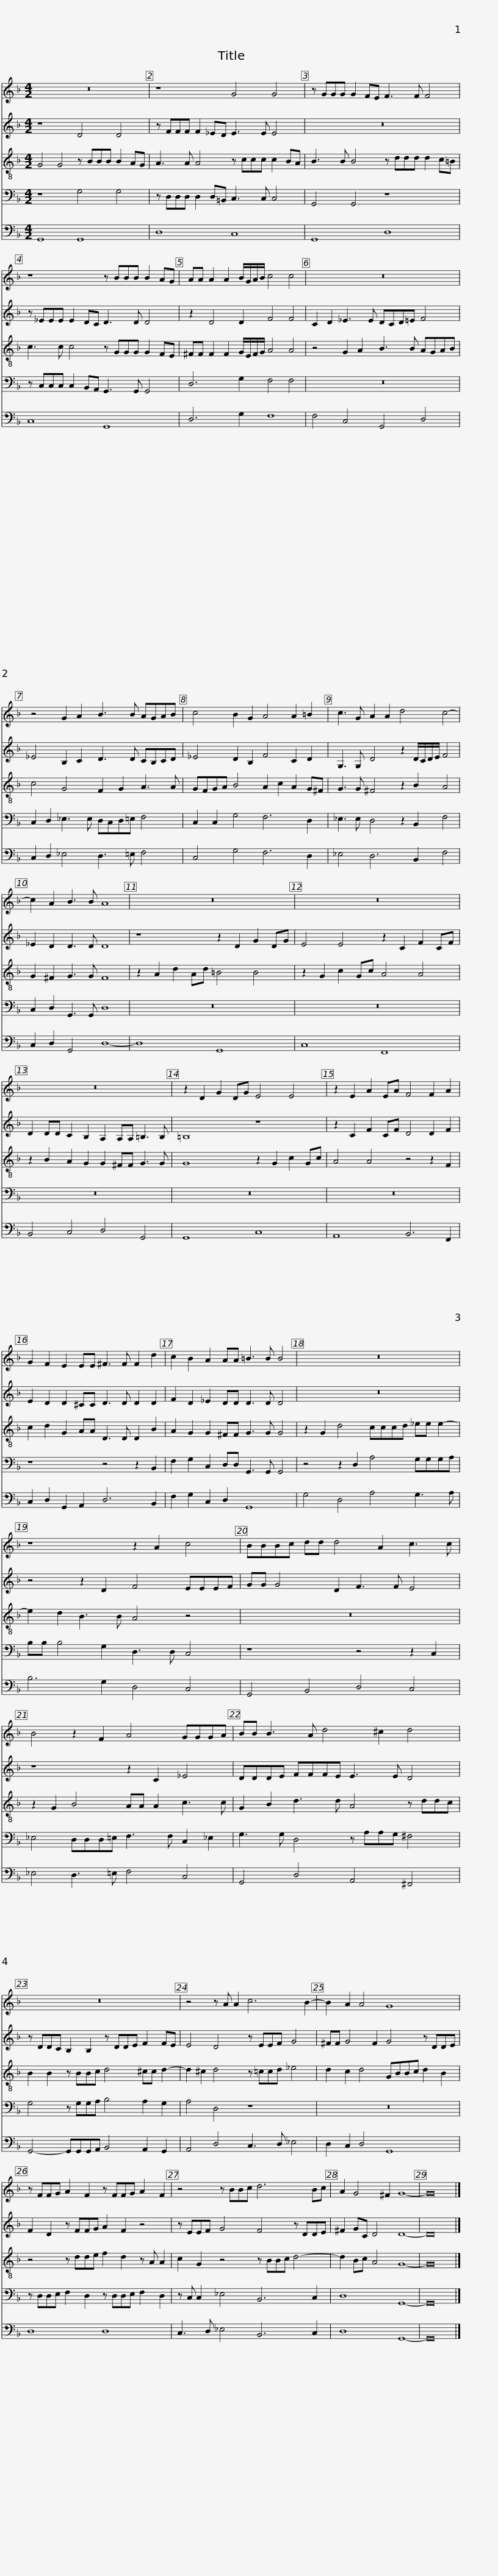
X:1
%%score 1 2 3 4 5
L:1/8
M:4/2
I:linebreak $
K:F
V:1 treble
V:2 treble
V:3 treble-8
V:4 bass
V:5 bass
V:1
 z16 | z8 G4 G4 |$ z GGG G2 FE F3 F F4 | z8 z BBB B2 AG |$ AA A2 A2 B/G/A/B/ c4 c4 | %5
 z16 |$ z4 G2 A2 B3 B AGAB | c4 B2 G2 A4 A2 =B2 |$ c3 G A2 A2 d4 c4- | c2 A2 B3 B A8 | %10
 z16 |$ z16 |$ z16 | z2 D2 G2 DG E4 E4 | z2 E2 A2 EA F4 F2 A2 |$ %15
 G2 F2 E2 EE ^F3 F F2 d2 |$ c2 B2 A2 AA =B3 B B4 | z16 | z8 z2 A2 c4 |$ BBBc dd d4 A2 c3 c |$ %20
 B4 z2 F2 A4 GGGA | BB B3 A d4 ^c2 d4 |$ z16 | z4 z A A2 c6 B2- |$ B2 A2 A4 G8 | %25
 z FFG A2 F2 z FFG A2 F2 |$ z4 z BBc d6 Bc | A2 G4 ^F2 G8- | G16 |] %29
V:2
 z8 D4 D4 | z FFF F2 _ED E3 E E4 |$ z16 | z _EEE E2 DC D3 D D4 |$ z2 D4 D2 F4 F4 | %5
 C2 D2 _E3 E DCD=E F4 |$ _E4 B,2 C2 D3 D CB,CD | _E4 D2 B,2 F4 C2 D2 |$ G,3 G, D4 z2 D/C/D/E/ F4 | _E2 D2 D3 D D8 | %10
 z8 z2 D2 G2 DG |$ E4 E4 z2 C2 F2 CF |$ D2 DD C2 B,2 A,2 A,A, =B,3 B, | =B,8 z8 | z2 C2 F2 CF D4 D2 F2 |$ %15
 E2 D2 D2 ^CC D3 D D2 D2 |$ F2 D2 _E2 DD D3 D D4 | z16 | z4 z2 D2 F4 EEEF |$ GG G4 D2 F3 F E4 |$ %20
 z8 z2 C2 _E4 | DDDE FFFE E3 E D4 |$ z DDC B,2 B,2 z DDE F2 FE | E4 D4 z EEF G4 |$ ^FF G4 F2 G4 z DDE | %25
 F2 D2 z FFG A2 F2 z4 |$ z EEF G4 F4 z DDE | ^F2 GC D4 D8- | D16 |] %29
V:3
 G4 G4 z BBB B2 AG | A3 A A4 z ccc c2 BA |$ B3 B B4 z ddd d2 c=B | c3 c c4 z GGG G2 FE |$ ^FF F2 F2 G/E/F/G/ A4 A4 | %5
 z4 G2 A2 B3 B AGAB |$ c4 G4 F2 G2 A3 A | GFGA B4 A2 c2 A2 G^F |$ G3 G ^F4 z2 B2 A4 | G2 ^F2 G3 G F8 | %10
 z2 A2 d2 Ad =B4 B4 |$ z2 G2 c2 Gc A4 A4 |$ z2 B2 A2 G2 G2 ^FF G3 G | G8 z2 G2 c2 Gc | A4 A4 z4 z2 F2 |$ %15
 c2 d2 G2 AA D3 D D2 B2 |$ A2 G2 G2 ^FF G3 G G4 | z2 G2 d4 cccd _ee e2- | e2 d2 B3 B A4 z4 |$ z16 |$ %20
 z2 G2 B4 AA A2 c3 c | G2 B2 d3 d A4 z ddc |$ B2 B2 z BBc d4 ^cc d2- | d2 ^c2 d4 z =ccd _e4 |$ d2 c2 d4 GBBc d2 B2 | %25
 z4 z dde f2 d2 z A A2 |$ c2 G2 z4 z BBc d4- | d2 Bc A4 G8- | G16 |] %29
V:4
 z8 G,4 G,4 | z D,D,D, D,2 D,=B,, C,3 C, C,4 |$ G,,4 G,,4 z8 | z C,C,C, C,2 B,,A,, G,,3 G,, G,,4 |$ D,6 G,2 F,4 F,4 | %5
 z16 |$ C,2 D,2 _E,3 E, D,C,D,=E, F,4 | C,2 C,2 G,4 F,6 D,2 |$ _E,3 E, D,4 z2 B,,2 F,4 | C,2 D,2 G,,3 G,, D,8 | %10
 z16 |$ z16 |$ z16 | z16 | z16 |$ %15
 z8 z4 z2 B,,2 |$ F,2 G,2 C,2 D,D, G,,3 G,, G,,4 | z4 z2 D,2 A,4 G,G,G,A, | B,B, B,4 G,2 D,3 D, C,4 |$ z8 z4 z2 C,2 |$ %20
 _E,4 D,D,D,=E, F,3 F, C,2 _E,2 | G,3 G, D,4 z A,A,G, ^F,4 |$ G,4 z G,G,A, B,4 A,2 G,2 | A,4 D,4 z8 |$ z16 | %25
 z D,D,E, F,2 D,2 z D,D,E, F,2 D,2 |$ z C, C,2 _E,4 B,,6 C,2 | D,8 G,,8- | G,,16 |] %29
V:5
 G,,8 G,,8 | D,8 C,8 |$ G,,8 D,8 | C,8 G,,8 |$ D,6 G,2 F,8 | %5
 F,4 C,4 G,,4 D,4 |$ C,2 D,2 _E,4 D,3 =E, F,4 | C,4 G,4 F,6 D,2 |$ _E,4 D,6 B,,2 F,4 | C,2 D,2 G,,4 D,8- | %10
 D,8 G,,8 |$ C,8 F,,8 |$ B,,4 C,4 D,4 G,,4 | G,,8 C,8 | A,,8 B,,6 F,,2 |$ %15
 C,2 D,2 G,,2 A,,2 D,6 B,,2 |$ F,2 G,2 C,2 D,2 G,,8 | G,4 D,4 A,4 G,3 A, | B,6 G,2 D,4 C,4 |$ G,,4 B,,4 D,4 C,4 |$ %20
 _E,4 D,3 =E, F,4 C,4 | G,,4 D,4 A,,4 ^F,,4 |$ G,,4- G,,G,,G,,A,, B,,4 A,,2 G,,2 | A,,4 D,4 C,3 D, _E,4 |$ D,2 C,2 D,4 G,,8 | %25
 D,8 D,8 |$ C,3 D, _E,4 B,,6 C,2 | D,8 G,,8- | G,,16 |] %29
